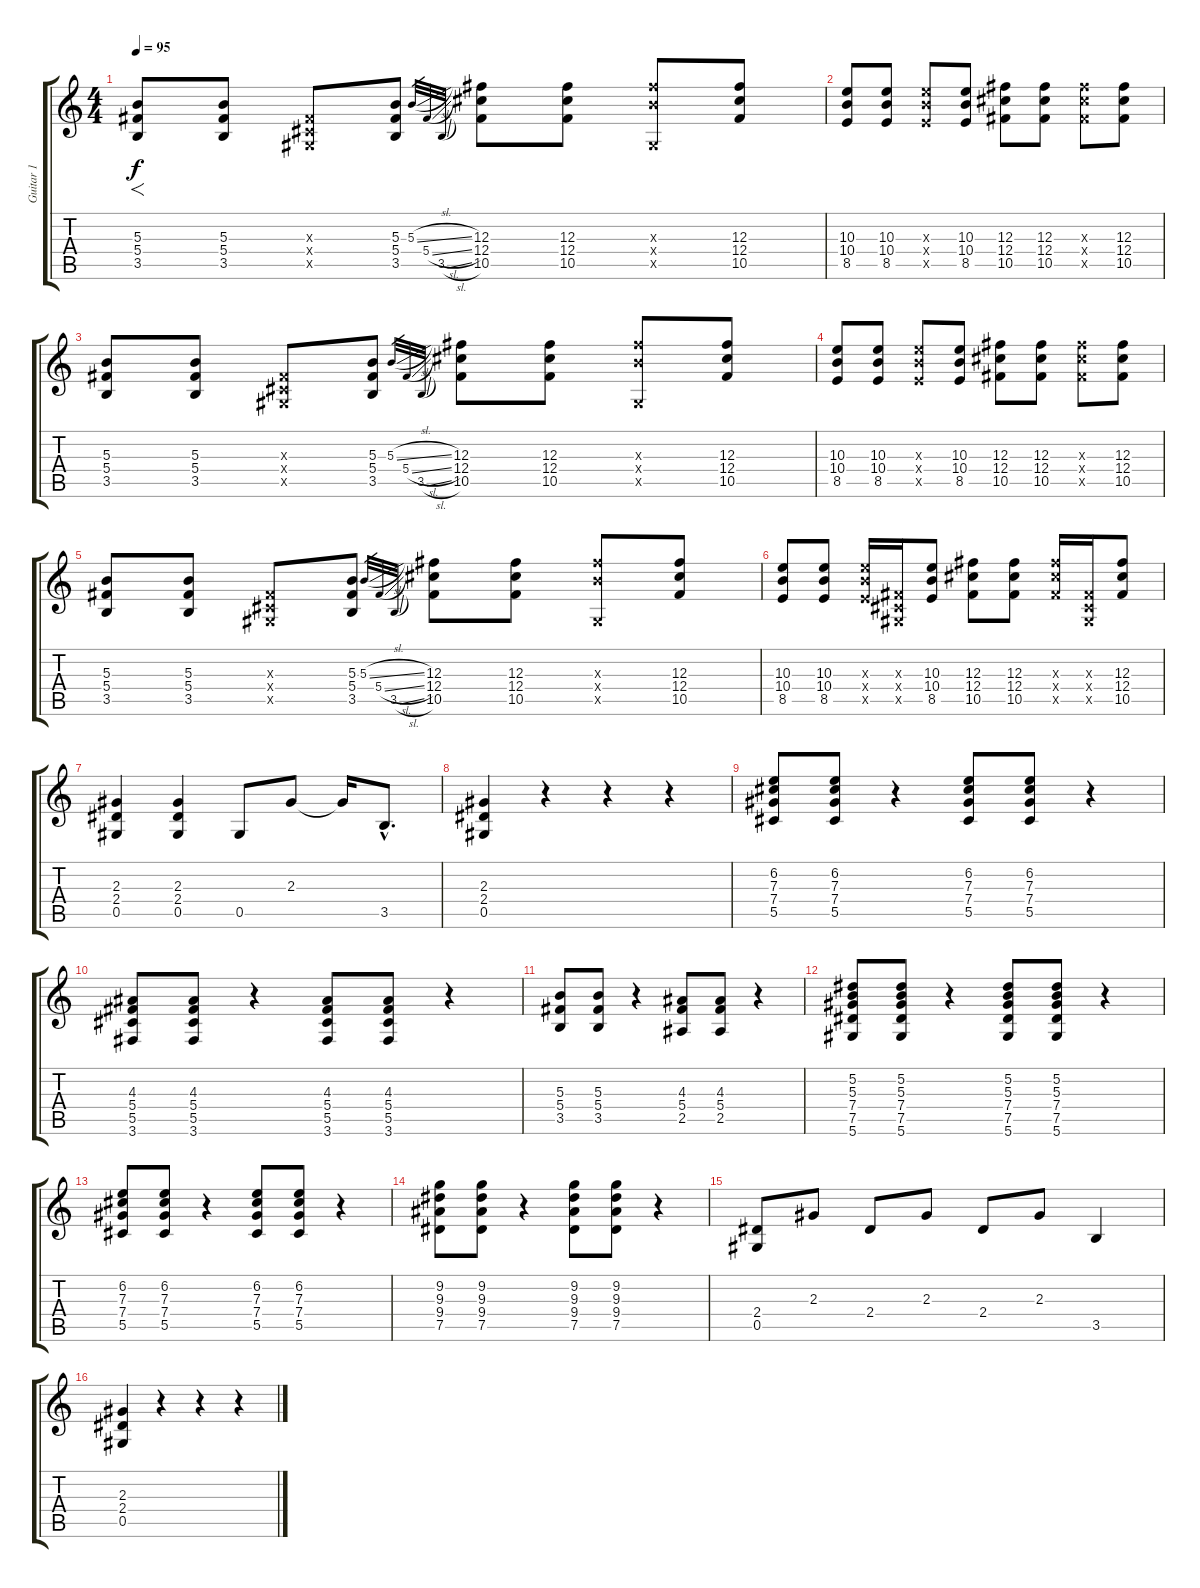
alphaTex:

\track ("Guitar 1" "Guitar 1") {instrument distortionguitar}
\staff {score tabs}
\tuning (Eb4 Bb3 Gb3 Db3 Ab2 Eb2) {hide}
\ts (4 4)
\tempo 95
\clef g2
\ks c
(5.3 5.4 3.5).8{f dy f instrument distortionguitar} (5.3 5.4 3.5).8 (0.3{x} 0.4{x} 0.5{x}).8 (5.3 5.4 3.5).8 5.3{sl}.32{gr} 5.4{sl}.32{gr} 3.5{sl}.32{gr} (12.3 12.4 10.5).8 (12.3 12.4 10.5).8 (12.3{x} 10.4{x} 0.5{x}).8 (12.3 12.4 10.5).8 |
(10.3 10.4 8.5).8 (10.3 10.4 8.5).8 (10.3{x} 10.4{x} 8.5{x}).8 (10.3 10.4 8.5).8 (12.3 12.4 10.5).8 (12.3 12.4 10.5).8 (12.3{x} 12.4{x} 10.5{x}).8 (12.3 12.4 10.5).8 |
(5.3 5.4 3.5).8 (5.3 5.4 3.5).8 (0.3{x} 0.4{x} 0.5{x}).8 (5.3 5.4 3.5).8 5.3{sl}.32{gr} 5.4{sl}.32{gr} 3.5{sl}.32{gr} (12.3 12.4 10.5).8 (12.3 12.4 10.5).8 (12.3{x} 10.4{x} 0.5{x}).8 (12.3 12.4 10.5).8 |
(10.3 10.4 8.5).8 (10.3 10.4 8.5).8 (10.3{x} 10.4{x} 8.5{x}).8 (10.3 10.4 8.5).8 (12.3 12.4 10.5).8 (12.3 12.4 10.5).8 (12.3{x} 12.4{x} 10.5{x}).8 (12.3 12.4 10.5).8 |
(5.3 5.4 3.5).8 (5.3 5.4 3.5).8 (0.3{x} 0.4{x} 0.5{x}).8 (5.3 5.4 3.5).8 5.3{sl}.32{gr} 5.4{sl}.32{gr} 3.5{sl}.32{gr} (12.3 12.4 10.5).8 (12.3 12.4 10.5).8 (12.3{x} 10.4{x} 0.5{x}).8 (12.3 12.4 10.5).8 |
(10.3 10.4 8.5).8 (10.3 10.4 8.5).8 (10.3{x} 10.4{x} 8.5{x}).16 (0.3{x} 0.4{x} 0.5{x}).16 (10.3 10.4 8.5).8 (12.3 12.4 10.5).8 (12.3 12.4 10.5).8 (12.3{x} 12.4{x} 10.5{x}).16 (0.3{x} 0.4{x} 0.5{x}).16 (12.3 12.4 10.5).8 |
(2.3 2.4 0.5).4 (2.3 2.4 0.5).4 0.5.8 2.3.8 2.3{t}.16 3.5{hac}.8{d} |
(2.3 2.4 0.5).4 r.4 r.4 r.4 |
(6.2 7.3 7.4 5.5).8 (6.2 7.3 7.4 5.5).8 r.4 (6.2 7.3 7.4 5.5).8 (6.2 7.3 7.4 5.5).8 r.4 |
(4.3 5.4 5.5 3.6).8 (4.3 5.4 5.5 3.6).8 r.4 (4.3 5.4 5.5 3.6).8 (4.3 5.4 5.5 3.6).8 r.4 |
(5.3 5.4 3.5).8 (5.3 5.4 3.5).8 r.4 (4.3 5.4 2.5).8 (4.3 5.4 2.5).8 r.4 |
(5.2 5.3 7.4 7.5 5.6).8 (5.2 5.3 7.4 7.5 5.6).8 r.4 (5.2 5.3 7.4 7.5 5.6).8 (5.2 5.3 7.4 7.5 5.6).8 r.4 |
(6.2 7.3 7.4 5.5).8 (6.2 7.3 7.4 5.5).8 r.4 (6.2 7.3 7.4 5.5).8 (6.2 7.3 7.4 5.5).8 r.4 |
(9.2 9.3 9.4 7.5).8 (9.2 9.3 9.4 7.5).8 r.4 (9.2 9.3 9.4 7.5).8 (9.2 9.3 9.4 7.5).8 r.4 |
(2.4 0.5).8 2.3.8 2.4.8 2.3.8 2.4.8 2.3.8 3.5.4 |
(2.3 2.4 0.5).4 r.4 r.4 r.4
